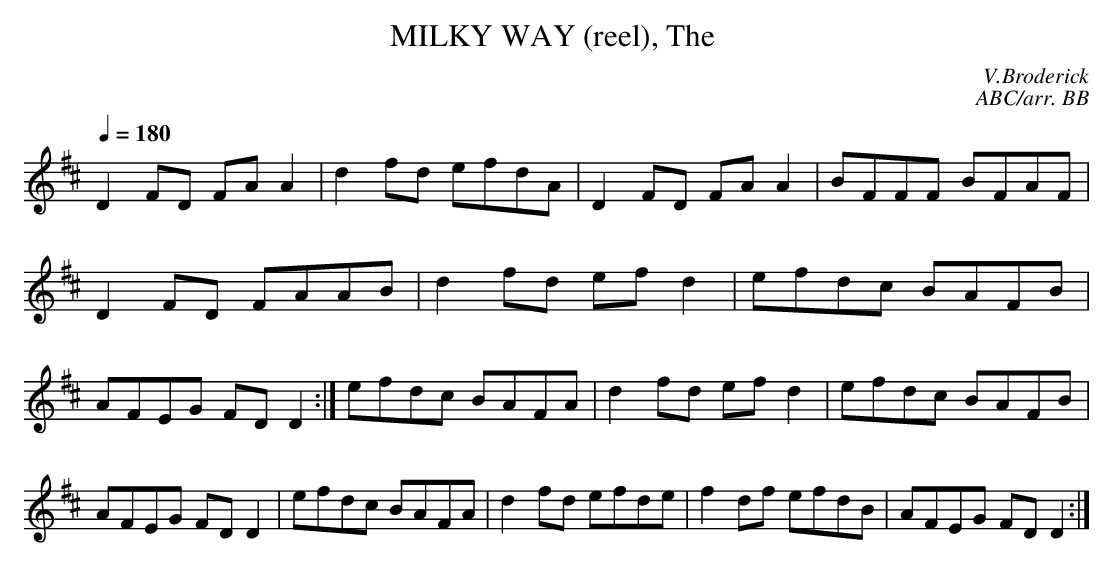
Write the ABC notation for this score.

X:1
T:MILKY WAY (reel), The \
C:V.Broderick\
C:ABC/arr. BB\
Q:1/4=180\
M:4/4\
L:1/8\
K:D\
D2FD FAA2|d2fd efdA|D2FD FAA2|BFFF BFAF|\
D2FD FAAB|d2fd efd2|efdc BAFB|AFEG FDD2:|\
efdc BAFA|d2fd efd2|efdc BAFB|AFEG FDD2|\
efdc BAFA|d2fd efde|f2df efdB|AFEG FDD2:|\
\
\
